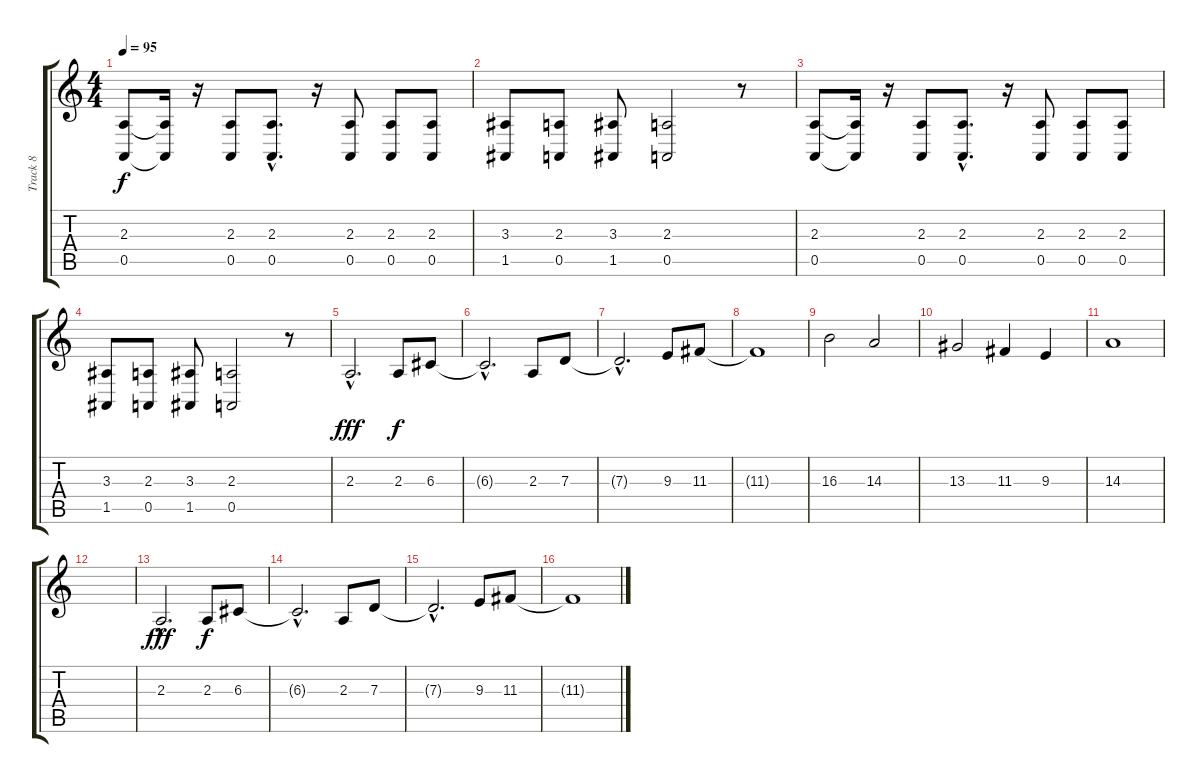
\track ("Track 8" "Track 8") {instrument voiceoohs}
\staff {score tabs}
\tuning (E4 B3 G3 D3 A2 E2) {hide}
\ts (4 4)
\tempo 95
\clef g2
\ks c
(2.3 0.5).8{dy f} (2.3{t} 0.5{t}).16 r.16 (2.3 0.5).8 (2.3{hac} 0.5{hac}).8{d} r.16 (2.3 0.5).8 (2.3 0.5).8 (2.3 0.5).8 |
(3.3 1.5).8 (2.3 0.5).8 (3.3 1.5).8 (2.3 0.5).2 r.8 |
(2.3 0.5).8 (2.3{t} 0.5{t}).16 r.16 (2.3 0.5).8 (2.3{hac} 0.5{hac}).8{d} r.16 (2.3 0.5).8 (2.3 0.5).8 (2.3 0.5).8 |
(3.3 1.5).8 (2.3 0.5).8 (3.3 1.5).8 (2.3 0.5).2 r.8 |
2.3{hac}.2{d dy fff} 2.3.8{dy f} 6.3.8 |
6.3{hac t}.2{d} 2.3.8 7.3.8 |
7.3{hac t}.2{d} 9.3.8 11.3.8 |
11.3{t}.1 |
16.3.2 14.3.2 |
13.3.2 11.3.4 9.3.4 |
14.3.1 |
|
2.3{hac}.2{d dy fff} 2.3.8{dy f} 6.3.8 |
6.3{hac t}.2{d} 2.3.8 7.3.8 |
7.3{hac t}.2{d} 9.3.8 11.3.8 |
11.3{t}.1
